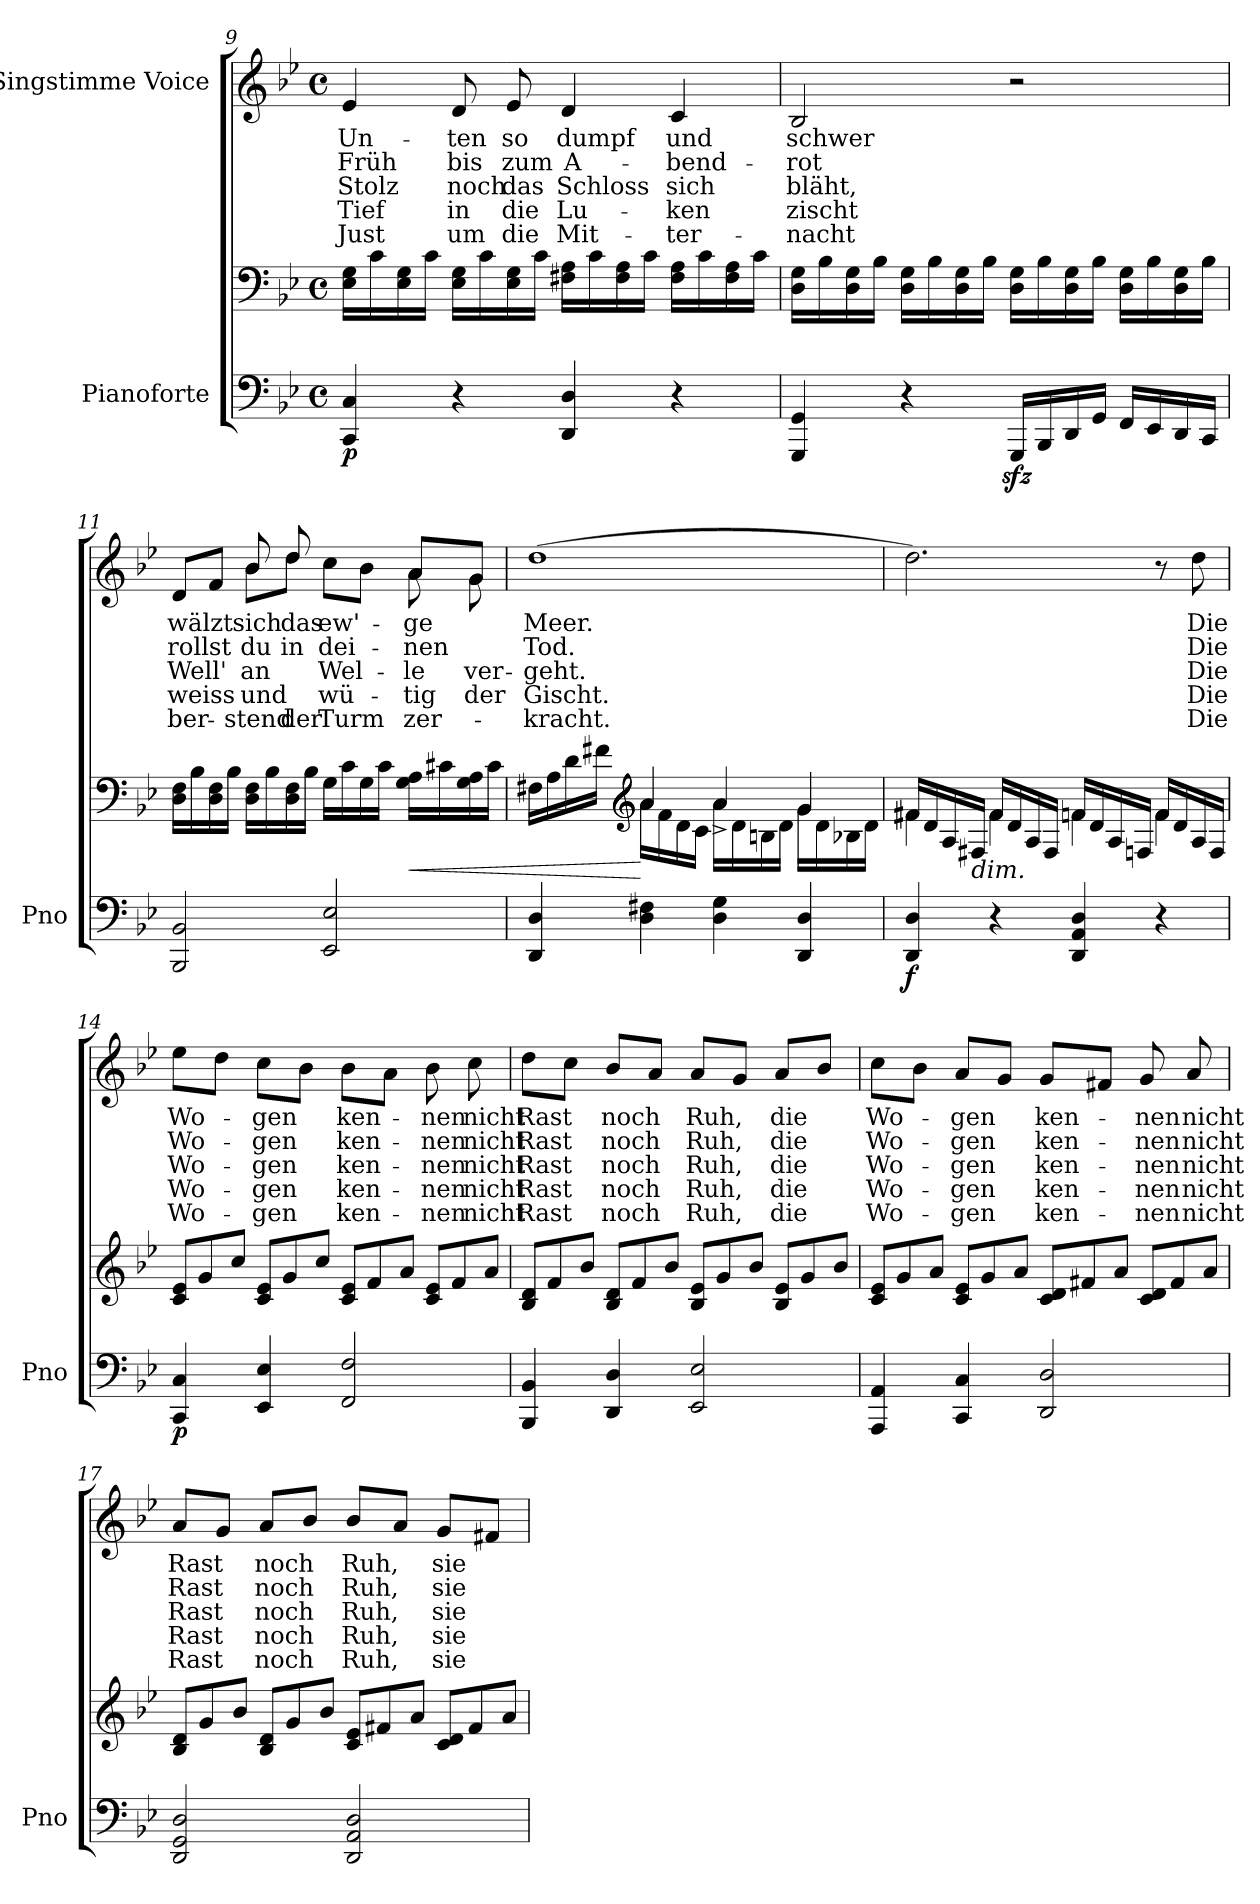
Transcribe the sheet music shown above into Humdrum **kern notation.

**kern	**kern	**dynam	**kern	**text	**text	**text	**text	**text
*part2	*part2	*part2	*part1	*part1	*part1	*part1	*part1	*part1
*staff3	*staff2	*staff2/3	*staff1	*staff1	*staff1	*staff1	*staff1	*staff1
*I"Pianoforte	*	*	*I"Singstimme Voice	*	*	*	*	*
*I'Pno	*	*	*	*	*	*	*	*
!!LO:LB:g=z
*clefF4	*clefF4	*	*clefG2	*	*	*	*	*
*k[b-e-]	*k[b-e-]	*	*k[b-e-]	*	*	*	*	*
*M4/4	*M4/4	*	*M4/4	*	*	*	*	*
*met(c)	*met(c)	*	*met(c)	*	*	*	*	*
=9	=9	=9	=9	=9	=9	=9	=9	=9
!	!	!LO:DY:b=2	!	!LO:LY:b	!LO:LY:b	!LO:LY:b	!LO:LY:b	!LO:LY:b
4CC/ 4C/	16E-\ 16G\LL	p	4e-/	Un-	Früh	Stolz	Tief	Just
.	16c\	.	.	.	.	.	.	.
.	16E-\ 16G\	.	.	.	.	.	.	.
.	16c\JJ	.	.	.	.	.	.	.
!	!	!	!	!LO:LY:b	!LO:LY:b	!LO:LY:b	!LO:LY:b	!LO:LY:b
4r	16E-\ 16G\LL	.	8d/	-ten	bis	noch	in	um
.	16c\	.	.	.	.	.	.	.
!	!	!	!	!LO:LY:b	!LO:LY:b	!LO:LY:b	!LO:LY:b	!LO:LY:b
.	16E-\ 16G\	.	8e-/	so	zum	das	die	die
.	16c\JJ	.	.	.	.	.	.	.
!	!	!	!	!LO:LY:b	!LO:LY:b	!LO:LY:b	!LO:LY:b	!LO:LY:b
4DD/ 4D/	16F#X\ 16A\LL	.	4d/	dumpf	A-	Schloss	Lu-	Mit-
.	16c\	.	.	.	.	.	.	.
.	16F#\ 16A\	.	.	.	.	.	.	.
.	16c\JJ	.	.	.	.	.	.	.
!	!	!	!	!LO:LY:b	!LO:LY:b	!LO:LY:b	!LO:LY:b	!LO:LY:b
4r	16F#\ 16A\LL	.	4c/	und	-bend-	sich	-ken	-ter-
.	16c\	.	.	.	.	.	.	.
.	16F#\ 16A\	.	.	.	.	.	.	.
.	16c\JJ	.	.	.	.	.	.	.
=10	=10	=10	=10	=10	=10	=10	=10	=10
!	!	!	!	!LO:LY:b	!LO:LY:b	!LO:LY:b	!LO:LY:b	!LO:LY:b
4GGG/ 4GG/	16D\ 16G\LL	.	2B-/	schwer	-rot	bläht,	zischt	-nacht
.	16B-\	.	.	.	.	.	.	.
.	16D\ 16G\	.	.	.	.	.	.	.
.	16B-\JJ	.	.	.	.	.	.	.
4r	16D\ 16G\LL	.	.	.	.	.	.	.
.	16B-\	.	.	.	.	.	.	.
.	16D\ 16G\	.	.	.	.	.	.	.
.	16B-\JJ	.	.	.	.	.	.	.
16GGGzz</LL	16D\ 16G\LL	.	2r	.	.	.	.	.
16BBB-/	16B-\	.	.	.	.	.	.	.
16DD/	16D\ 16G\	.	.	.	.	.	.	.
16GG/JJ	16B-\JJ	.	.	.	.	.	.	.
16FF/LL	16D\ 16G\LL	.	.	.	.	.	.	.
16EE-/	16B-\	.	.	.	.	.	.	.
16DD/	16D\ 16G\	.	.	.	.	.	.	.
16CC/JJ	16B-\JJ	.	.	.	.	.	.	.
!!LO:PB:g=z
=11	=11	=11	=11	=11	=11	=11	=11	=11
!	!	!	!	!LO:LY:b	!LO:LY:b	!LO:LY:b	!LO:LY:b	!LO:LY:b
*	*	*	*^	*	*	*	*	*
2BBB-/ 2BB-/	16D\ 16F\LL	.	8d/L	4ryy	wälzt	rollst	Well'	weiss	ber-
.	16B-\	.	.	.	.	.	.	.	.
.	16D\ 16F\	.	8f/J	.	.	.	.	.	.
.	16B-\JJ	.	.	.	.	.	.	.	.
!	!	!	!	!	!LO:LY:b	!LO:LY:b	!LO:LY:b	!LO:LY:b	!LO:LY:b
.	16D\ 16F\LL	.	8b-/	8b-\L	sich	du	an	und	-stend
.	16B-\	.	.	.	.	.	.	.	.
!	!	!	!	!	!LO:LY:b	!LO:LY:b	!	!	!LO:LY:b
.	16D\ 16F\	.	8dd/	8dd\J	das	in	.	.	der
.	16B-\JJ	.	.	.	.	.	.	.	.
!	!	!	!	!	!LO:LY:b	!LO:LY:b	!LO:LY:b	!LO:LY:b	!LO:LY:b
2EE-/ 2E-/	16G\LL	.	8cc\L	4ryy	ew'-	dei-	Wel-	wü-	Turm
.	16c\	.	.	.	.	.	.	.	.
.	16G\	.	8b-\J	.	.	.	.	.	.
.	16c\JJ	.	.	.	.	.	.	.	.
!	!	!LO:HP:b	!	!	!LO:LY:b	!LO:LY:b	!LO:LY:b	!LO:LY:b	!LO:LY:b
.	16G\ 16A\LL	<	8a/L	8a\	-ge	-nen	-le	-tig	zer-
.	16c#X\	.	.	.	.	.	.	.	.
!	!	!	!	!	!	!	!LO:LY:b	!LO:LY:b	!
.	16G\ 16A\	.	8g/J	8g\	.	.	ver-	der	.
.	16c#\JJ	.	.	.	.	.	.	.	.
*	*	*	*v	*v	*	*	*	*	*
=12	=12	=12	=12	=12	=12	=12	=12	=12
*	*^	*	*	*	*	*	*	*
!	!	!	!	!	!LO:LY:b	!LO:LY:b	!LO:LY:b	!LO:LY:b	!LO:LY:b
4DD/ 4D/	16F#X\LL	4ryy	.	(1dd	Meer.	Tod.	-geht.	Gischt.	-kracht.
.	16A\	.	.	.	.	.	.	.	.
.	16d\	.	.	.	.	.	.	.	.
.	16f#X\JJ	.	.	.	.	.	.	.	.
*	*clefG2	*	*	*	*	*	*	*	*
4D\ 4F#X\	16a\LL	4a/	[	.	.	.	.	.	.
.	16f#\	.	.	.	.	.	.	.	.
.	16d\	.	.	.	.	.	.	.	.
.	16c\JJ	.	.	.	.	.	.	.	.
4D\ 4G\	16a\LL	4a^/	.	.	.	.	.	.	.
.	16d\	.	.	.	.	.	.	.	.
.	16Bn\	.	.	.	.	.	.	.	.
.	16d\JJ	.	.	.	.	.	.	.	.
4DD/ 4D/	16g\LL	4g/	.	.	.	.	.	.	.
.	16d\	.	.	.	.	.	.	.	.
.	16B-X\	.	.	.	.	.	.	.	.
.	16d\JJ	.	.	.	.	.	.	.	.
!!LO:LB:g=z
=13	=13	=13	=13	=13	=13	=13	=13	=13	=13
!	!	!	!LO:DY:b=2	!	!	!	!	!	!
4DD/ 4D/	16f#X/LL	4f#\	f	2.dd\)	.	.	.	.	.
.	16d/	.	.	.	.	.	.	.	.
.	16A/	.	.	.	.	.	.	.	.
!	!LO:TX:b:i:t=dim.	!	!	!	!	!	!	!	!
.	16F#X/JJ	.	.	.	.	.	.	.	.
4r	16f#/LL	4f#\	.	.	.	.	.	.	.
.	16d/	.	.	.	.	.	.	.	.
.	16A/	.	.	.	.	.	.	.	.
.	16F#/JJ	.	.	.	.	.	.	.	.
4DD/ 4AA/ 4D/	16fn/LL	4f\	.	.	.	.	.	.	.
.	16d/	.	.	.	.	.	.	.	.
.	16A/	.	.	.	.	.	.	.	.
.	16Fn/JJ	.	.	.	.	.	.	.	.
4r	16f/LL	4f\	.	8r	.	.	.	.	.
.	16d/	.	.	.	.	.	.	.	.
!	!	!	!	!	!LO:LY:b	!LO:LY:b	!LO:LY:b	!LO:LY:b	!LO:LY:b
.	16A/	.	.	8dd\	Die	Die	Die	Die	Die
.	16F/JJ	.	.	.	.	.	.	.	.
*	*v	*v	*	*	*	*	*	*	*
=14	=14	=14	=14	=14	=14	=14	=14	=14
*	*Xtuplet	*	*	*	*	*	*	*
!	!	!LO:DY:b=2	!	!LO:LY:b	!LO:LY:b	!LO:LY:b	!LO:LY:b	!LO:LY:b
4CC/ 4C/	12c/ 12e-/L	p	8ee-\L	Wo-	Wo-	Wo-	Wo-	Wo-
.	12g/	.	.	.	.	.	.	.
.	.	.	8dd\J	.	.	.	.	.
.	12cc/J	.	.	.	.	.	.	.
!	!	!	!	!LO:LY:b	!LO:LY:b	!LO:LY:b	!LO:LY:b	!LO:LY:b
4EE-/ 4E-/	12c/ 12e-/L	.	8cc\L	-gen	-gen	-gen	-gen	-gen
.	12g/	.	.	.	.	.	.	.
.	.	.	8b-\J	.	.	.	.	.
.	12cc/J	.	.	.	.	.	.	.
!	!	!	!	!LO:LY:b	!LO:LY:b	!LO:LY:b	!LO:LY:b	!LO:LY:b
2FF/ 2F/	12c/ 12e-/L	.	8b-\L	ken-	ken-	ken-	ken-	ken-
.	12f/	.	.	.	.	.	.	.
.	.	.	8a\J	.	.	.	.	.
.	12a/J	.	.	.	.	.	.	.
!	!	!	!	!LO:LY:b	!LO:LY:b	!LO:LY:b	!LO:LY:b	!LO:LY:b
.	12c/ 12e-/L	.	8b-\	-nen	-nen	-nen	-nen	-nen
.	12f/	.	.	.	.	.	.	.
!	!	!	!	!LO:LY:b	!LO:LY:b	!LO:LY:b	!LO:LY:b	!LO:LY:b
.	.	.	8cc\	nicht	nicht	nicht	nicht	nicht
.	12a/J	.	.	.	.	.	.	.
!!LO:LB:g=z
=15	=15	=15	=15	=15	=15	=15	=15	=15
!	!	!	!	!LO:LY:b	!LO:LY:b	!LO:LY:b	!LO:LY:b	!LO:LY:b
4BBB-/ 4BB-/	12B-/ 12d/L	.	8dd\L	Rast	Rast	Rast	Rast	Rast
.	12f/	.	.	.	.	.	.	.
.	.	.	8cc\J	.	.	.	.	.
.	12b-/J	.	.	.	.	.	.	.
!	!	!	!	!LO:LY:b	!LO:LY:b	!LO:LY:b	!LO:LY:b	!LO:LY:b
4DD/ 4D/	12B-/ 12d/L	.	8b-/L	noch	noch	noch	noch	noch
.	12f/	.	.	.	.	.	.	.
.	.	.	8a/J	.	.	.	.	.
.	12b-/J	.	.	.	.	.	.	.
!	!	!	!	!LO:LY:b	!LO:LY:b	!LO:LY:b	!LO:LY:b	!LO:LY:b
2EE-/ 2E-/	12B-/ 12e-/L	.	8a/L	Ruh,	Ruh,	Ruh,	Ruh,	Ruh,
.	12g/	.	.	.	.	.	.	.
.	.	.	8g/J	.	.	.	.	.
.	12b-/J	.	.	.	.	.	.	.
!	!	!	!	!LO:LY:b	!LO:LY:b	!LO:LY:b	!LO:LY:b	!LO:LY:b
.	12B-/ 12e-/L	.	8a/L	die	die	die	die	die
.	12g/	.	.	.	.	.	.	.
.	.	.	8b-/J	.	.	.	.	.
.	12b-/J	.	.	.	.	.	.	.
=16	=16	=16	=16	=16	=16	=16	=16	=16
!	!	!	!	!LO:LY:b	!LO:LY:b	!LO:LY:b	!LO:LY:b	!LO:LY:b
4AAA/ 4AA/	12c/ 12e-/L	.	8cc\L	Wo-	Wo-	Wo-	Wo-	Wo-
.	12g/	.	.	.	.	.	.	.
.	.	.	8b-\J	.	.	.	.	.
.	12a/J	.	.	.	.	.	.	.
!	!	!	!	!LO:LY:b	!LO:LY:b	!LO:LY:b	!LO:LY:b	!LO:LY:b
4CC/ 4C/	12c/ 12e-/L	.	8a/L	-gen	-gen	-gen	-gen	-gen
.	12g/	.	.	.	.	.	.	.
.	.	.	8g/J	.	.	.	.	.
.	12a/J	.	.	.	.	.	.	.
!	!	!	!	!LO:LY:b	!LO:LY:b	!LO:LY:b	!LO:LY:b	!LO:LY:b
2DD/ 2D/	12c/ 12d/L	.	8g/L	ken-	ken-	ken-	ken-	ken-
.	12f#X/	.	.	.	.	.	.	.
.	.	.	8f#X/J	.	.	.	.	.
.	12a/J	.	.	.	.	.	.	.
!	!	!	!	!LO:LY:b	!LO:LY:b	!LO:LY:b	!LO:LY:b	!LO:LY:b
.	12c/ 12d/L	.	8g/	-nen	-nen	-nen	-nen	-nen
.	12f#/	.	.	.	.	.	.	.
!	!	!	!	!LO:LY:b	!LO:LY:b	!LO:LY:b	!LO:LY:b	!LO:LY:b
.	.	.	8a/	nicht	nicht	nicht	nicht	nicht
.	12a/J	.	.	.	.	.	.	.
=17	=17	=17	=17	=17	=17	=17	=17	=17
!	!	!	!	!LO:LY:b	!LO:LY:b	!LO:LY:b	!LO:LY:b	!LO:LY:b
2DD/ 2GG/ 2D/	12B-/ 12d/L	.	8a/L	Rast	Rast	Rast	Rast	Rast
.	12g/	.	.	.	.	.	.	.
.	.	.	8g/J	.	.	.	.	.
.	12b-/J	.	.	.	.	.	.	.
!	!	!	!	!LO:LY:b	!LO:LY:b	!LO:LY:b	!LO:LY:b	!LO:LY:b
.	12B-/ 12d/L	.	8a/L	noch	noch	noch	noch	noch
.	12g/	.	.	.	.	.	.	.
.	.	.	8b-/J	.	.	.	.	.
.	12b-/J	.	.	.	.	.	.	.
!	!	!	!	!LO:LY:b	!LO:LY:b	!LO:LY:b	!LO:LY:b	!LO:LY:b
2DD/ 2AA/ 2D/	12c/ 12e-/L	.	8b-/L	Ruh,	Ruh,	Ruh,	Ruh,	Ruh,
.	12f#X/	.	.	.	.	.	.	.
.	.	.	8a/J	.	.	.	.	.
.	12a/J	.	.	.	.	.	.	.
!	!	!	!	!LO:LY:b	!LO:LY:b	!LO:LY:b	!LO:LY:b	!LO:LY:b
.	12c/ 12d/L	.	8g/L	sie	sie	sie	sie	sie
.	12f#/	.	.	.	.	.	.	.
.	.	.	8f#X/J	.	.	.	.	.
.	12a/J	.	.	.	.	.	.	.
=	=	=	=	=	=	=	=	=
*-	*-	*-	*-	*-	*-	*-	*-	*-
